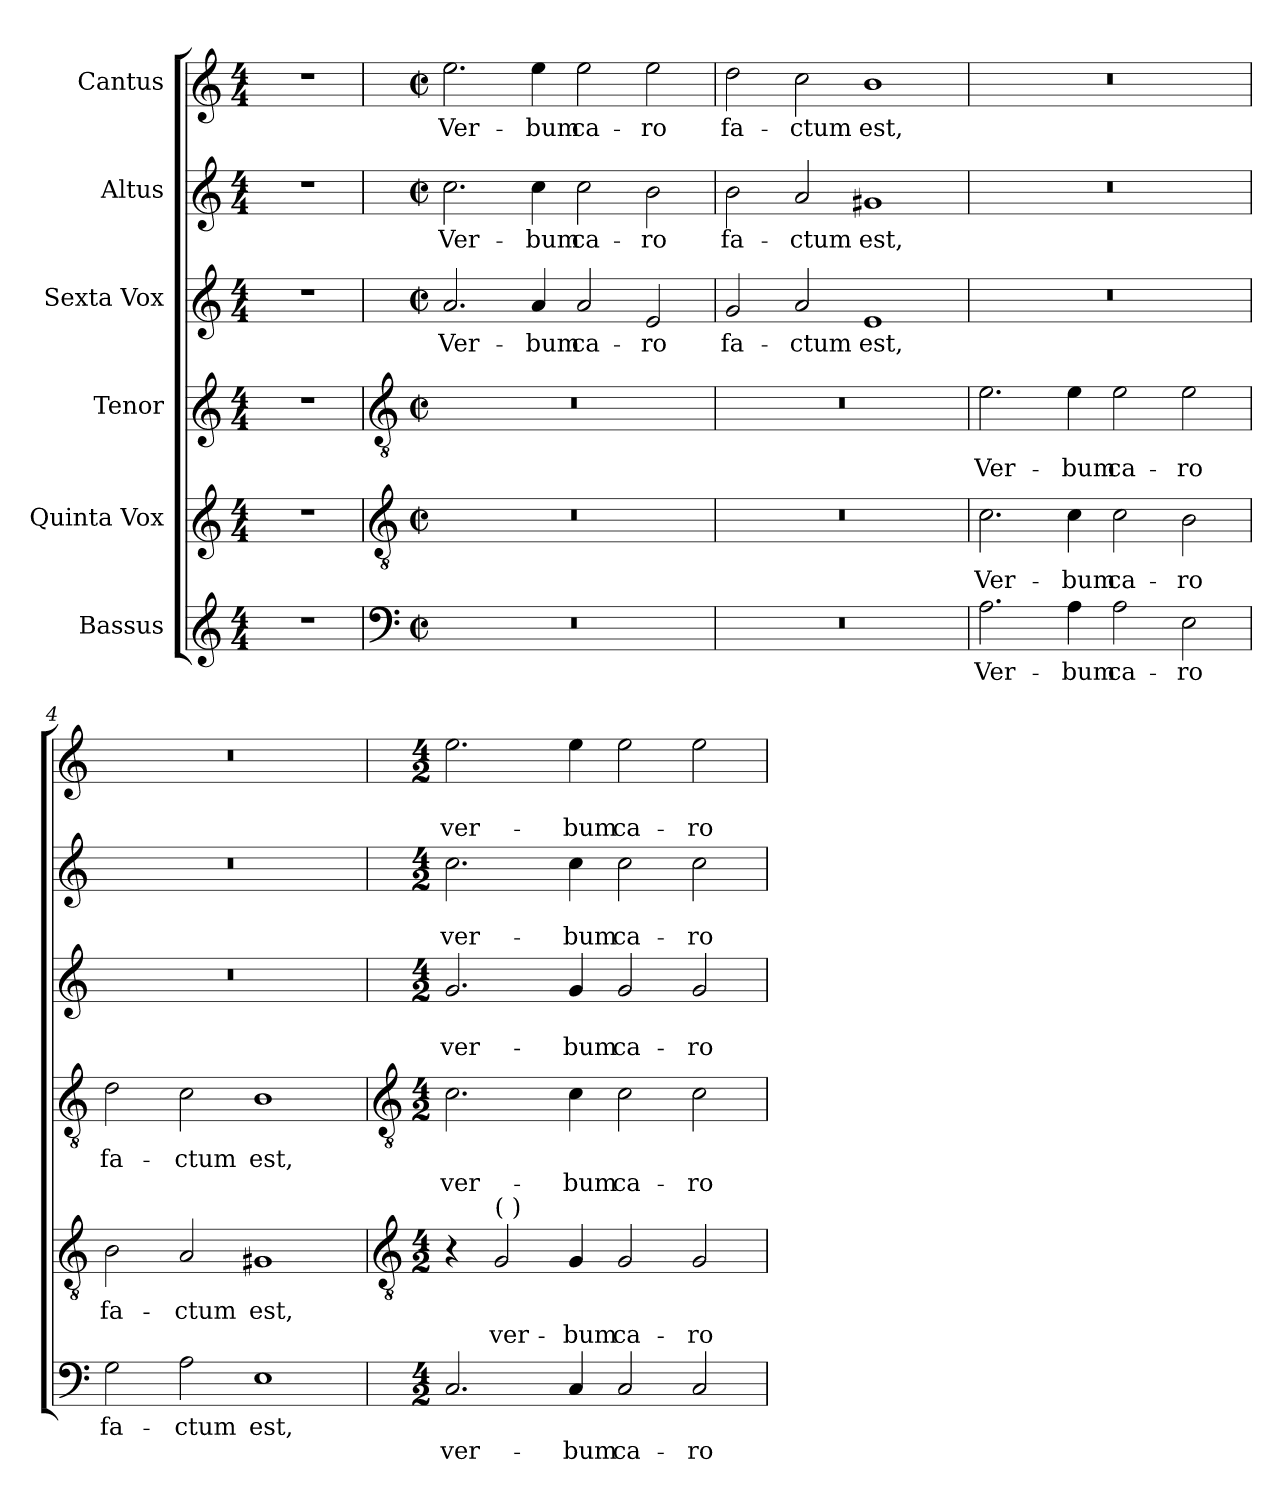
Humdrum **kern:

**kern	**text	**text	**kern	**text	**text	**kern	**text	**text	**kern	**text	**text	**kern	**text	**text	**kern	**text	**text
*part6	*part6	*part6	*part5	*part5	*part5	*part4	*part4	*part4	*part3	*part3	*part3	*part2	*part2	*part2	*part1	*part1	*part1
*staff6	*staff6	*staff6	*staff5	*staff5	*staff5	*staff4	*staff4	*staff4	*staff3	*staff3	*staff3	*staff2	*staff2	*staff2	*staff1	*staff1	*staff1
*I"Bassus	*	*	*I"Quinta Vox	*	*	*I"Tenor	*	*	*I"Sexta Vox	*	*	*I"Altus	*	*	*I"Cantus	*	*
*clefG2	*	*	*clefG2	*	*	*clefG2	*	*	*clefG2	*	*	*clefG2	*	*	*clefG2	*	*
*k[]	*	*	*k[]	*	*	*k[]	*	*	*k[]	*	*	*k[]	*	*	*k[]	*	*
*C:	*	*	*C:	*	*	*C:	*	*	*C:	*	*	*C:	*	*	*C:	*	*
*M4/4	*	*	*M4/4	*	*	*M4/4	*	*	*M4/4	*	*	*M4/4	*	*	*M4/4	*	*
=	=	=	=	=	=	=	=	=	=	=	=	=	=	=	=	=	=
1r	.	.	1r	.	.	1r	.	.	1r	.	.	1r	.	.	1r	.	.
!!LO:LB:g=z
=1	=1	=1	=1	=1	=1	=1	=1	=1	=1	=1	=1	=1	=1	=1	=1	=1	=1
*clefF4	*	*	*clefGv2	*	*	*clefGv2	*	*	*	*	*	*	*	*	*	*	*
*M4/2	*	*	*M4/2	*	*	*M4/2	*	*	*M4/2	*	*	*M4/2	*	*	*M4/2	*	*
*met(c|)	*	*	*met(c|)	*	*	*met(c|)	*	*	*met(c|)	*	*	*met(c|)	*	*	*met(c|)	*	*
!	!	!	!	!	!	!	!	!	!	!LO:LY:b	!	!	!LO:LY:b	!	!	!LO:LY:b	!
0r	.	.	0r	.	.	0r	.	.	2.a	Ver-	.	2.cc	Ver-	.	2.ee	Ver-	.
!	!	!	!	!	!	!	!	!	!	!LO:LY:b	!	!	!LO:LY:b	!	!	!LO:LY:b	!
.	.	.	.	.	.	.	.	.	4a	-bum	.	4cc	-bum	.	4ee	-bum	.
!	!	!	!	!	!	!	!	!	!	!LO:LY:b	!	!	!LO:LY:b	!	!	!LO:LY:b	!
.	.	.	.	.	.	.	.	.	2a	ca-	.	2cc	ca-	.	2ee	ca-	.
!	!	!	!	!	!	!	!	!	!	!LO:LY:b	!	!	!LO:LY:b	!	!	!LO:LY:b	!
.	.	.	.	.	.	.	.	.	2e	-ro	.	2b	-ro	.	2ee	-ro	.
=2	=2	=2	=2	=2	=2	=2	=2	=2	=2	=2	=2	=2	=2	=2	=2	=2	=2
!	!	!	!	!	!	!	!	!	!	!LO:LY:b	!	!	!LO:LY:b	!	!	!LO:LY:b	!
0r	.	.	0r	.	.	0r	.	.	2g	fa-	.	2b	fa-	.	2dd	fa-	.
!	!	!	!	!	!	!	!	!	!	!LO:LY:b	!	!	!LO:LY:b	!	!	!LO:LY:b	!
.	.	.	.	.	.	.	.	.	2a	-ctum	.	2a	-ctum	.	2cc	-ctum	.
!	!	!	!	!	!	!	!	!	!	!LO:LY:b	!	!	!LO:LY:b	!	!	!LO:LY:b	!
.	.	.	.	.	.	.	.	.	1e	est,	.	1g#X	est,	.	1b	est,	.
=3	=3	=3	=3	=3	=3	=3	=3	=3	=3	=3	=3	=3	=3	=3	=3	=3	=3
!	!LO:LY:b	!	!	!LO:LY:b	!	!	!LO:LY:b	!	!	!	!	!	!	!	!	!	!
2.A	Ver-	.	2.c	Ver-	.	2.e	Ver-	.	0r	.	.	0r	.	.	0r	.	.
!	!LO:LY:b	!	!	!LO:LY:b	!	!	!LO:LY:b	!	!	!	!	!	!	!	!	!	!
4A	-bum	.	4c	-bum	.	4e	-bum	.	.	.	.	.	.	.	.	.	.
!	!LO:LY:b	!	!	!LO:LY:b	!	!	!LO:LY:b	!	!	!	!	!	!	!	!	!	!
2A	ca-	.	2c	ca-	.	2e	ca-	.	.	.	.	.	.	.	.	.	.
!	!LO:LY:b	!	!	!LO:LY:b	!	!	!LO:LY:b	!	!	!	!	!	!	!	!	!	!
2E	-ro	.	2B	-ro	.	2e	-ro	.	.	.	.	.	.	.	.	.	.
=4	=4	=4	=4	=4	=4	=4	=4	=4	=4	=4	=4	=4	=4	=4	=4	=4	=4
!	!LO:LY:b	!	!	!LO:LY:b	!	!	!LO:LY:b	!	!	!	!	!	!	!	!	!	!
2G	fa-	.	2B	fa-	.	2d	fa-	.	0r	.	.	0r	.	.	0r	.	.
!	!LO:LY:b	!	!	!LO:LY:b	!	!	!LO:LY:b	!	!	!	!	!	!	!	!	!	!
2A	-ctum	.	2A	-ctum	.	2c	-ctum	.	.	.	.	.	.	.	.	.	.
!	!LO:LY:b	!	!	!LO:LY:b	!	!	!LO:LY:b	!	!	!	!	!	!	!	!	!	!
1E	est,	.	1G#X	est,	.	1B	est,	.	.	.	.	.	.	.	.	.	.
!!LO:LB:g=z
=5	=5	=5	=5	=5	=5	=5	=5	=5	=5	=5	=5	=5	=5	=5	=5	=5	=5
*	*	*	*clefGv2	*	*	*clefGv2	*	*	*	*	*	*	*	*	*	*	*
*M4/2	*	*	*M4/2	*	*	*M4/2	*	*	*M4/2	*	*	*M4/2	*	*	*M4/2	*	*
!	!	!LO:LY:b	!	!	!	!	!	!LO:LY:b	!	!	!LO:LY:b	!	!	!LO:LY:b	!	!	!LO:LY:b
2.C	.	ver-	4r	.	.	2.c	.	ver-	2.g	.	ver-	2.cc	.	ver-	2.ee	.	ver-
!	!	!	!LO:TX:a:t=(  )	!	!	!	!	!	!	!	!	!	!	!	!	!	!
!	!	!	!	!	!LO:LY:b	!	!	!	!	!	!	!	!	!	!	!	!
.	.	.	2G	.	ver-	.	.	.	.	.	.	.	.	.	.	.	.
!	!	!LO:LY:b	!	!	!LO:LY:b	!	!	!LO:LY:b	!	!	!LO:LY:b	!	!	!LO:LY:b	!	!	!LO:LY:b
4C	.	-bum	4G	.	-bum	4c	.	-bum	4g	.	-bum	4cc	.	-bum	4ee	.	-bum
!	!	!LO:LY:b	!	!	!LO:LY:b	!	!	!LO:LY:b	!	!	!LO:LY:b	!	!	!LO:LY:b	!	!	!LO:LY:b
2C	.	ca-	2G	.	ca-	2c	.	ca-	2g	.	ca-	2cc	.	ca-	2ee	.	ca-
!	!	!LO:LY:b	!	!	!LO:LY:b	!	!	!LO:LY:b	!	!	!LO:LY:b	!	!	!LO:LY:b	!	!	!LO:LY:b
2C	.	-ro	2G	.	-ro	2c	.	-ro	2g	.	-ro	2cc	.	-ro	2ee	.	-ro
=	=	=	=	=	=	=	=	=	=	=	=	=	=	=	=	=	=
*-	*-	*-	*-	*-	*-	*-	*-	*-	*-	*-	*-	*-	*-	*-	*-	*-	*-
